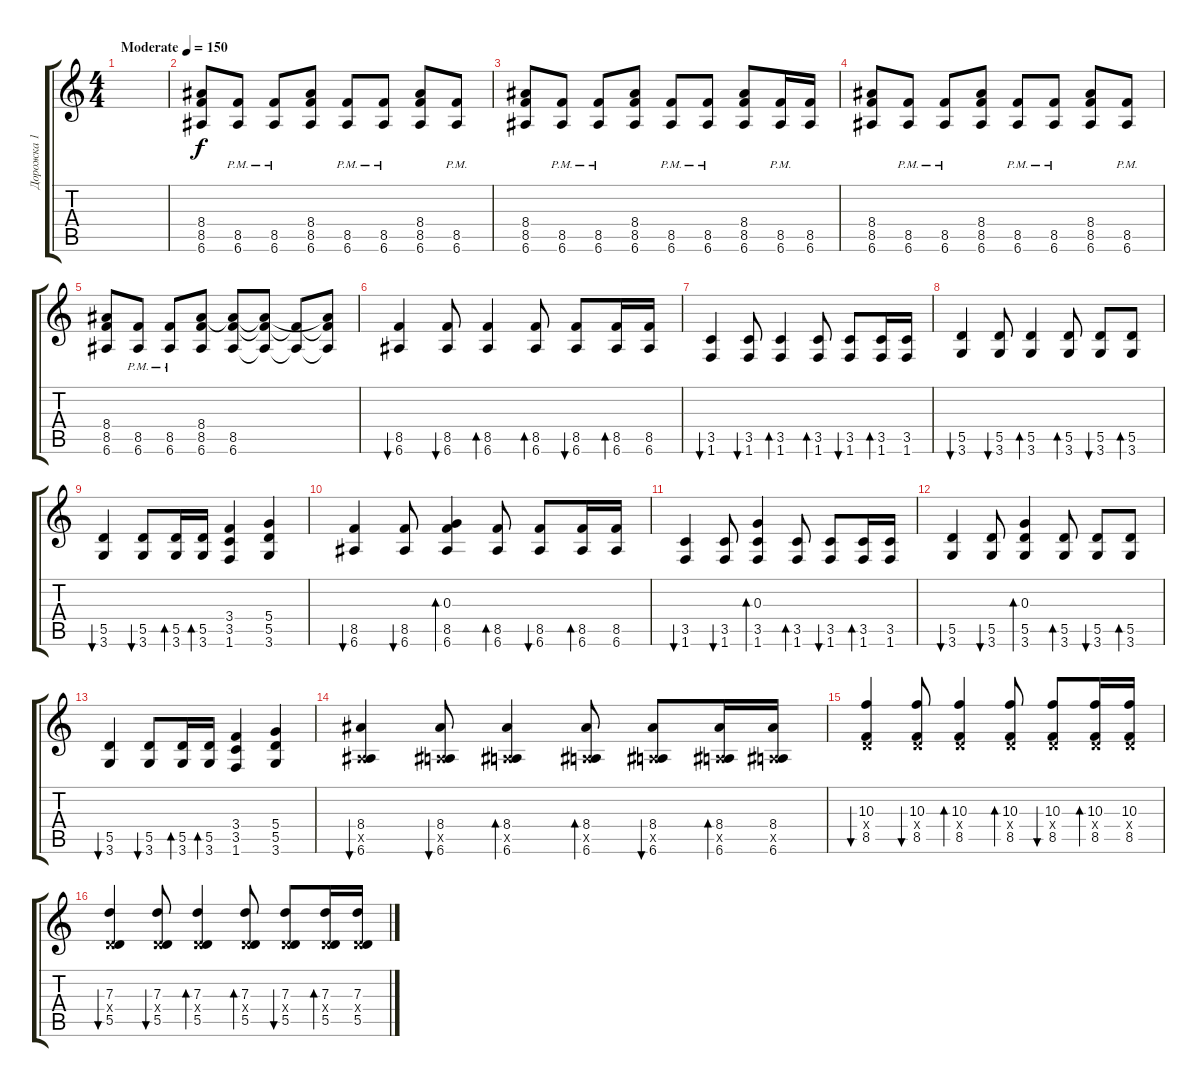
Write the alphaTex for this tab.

\track ("Дорожка 1" "Дорожка 1") {instrument overdrivenguitar}
\staff {score tabs}
\tuning (E4 B3 G3 D3 A2 E2) {hide}
\ts (4 4)
\tempo (150 "Moderate")
\clef g2
\ks c
|
(8.4 8.5 6.6).8 (8.5{pm} 6.6{pm}).8 (8.5{pm} 6.6{pm}).8 (8.4 8.5 6.6).8 (8.5{pm} 6.6{pm}).8 (8.5{pm} 6.6{pm}).8 (8.4 8.5 6.6).8 (8.5{pm} 6.6{pm}).8 |
(8.4 8.5 6.6).8 (8.5{pm} 6.6{pm}).8 (8.5{pm} 6.6{pm}).8 (8.4 8.5 6.6).8 (8.5{pm} 6.6{pm}).8 (8.5{pm} 6.6{pm}).8 (8.4 8.5 6.6).8 (8.5{pm} 6.6{pm}).16 (8.5 6.6).16 |
(8.4 8.5 6.6).8 (8.5{pm} 6.6{pm}).8 (8.5{pm} 6.6{pm}).8 (8.4 8.5 6.6).8 (8.5{pm} 6.6{pm}).8 (8.5{pm} 6.6{pm}).8 (8.4 8.5 6.6).8 (8.5{pm} 6.6{pm}).8 |
(8.4 8.5 6.6).8 (8.5{pm} 6.6{pm}).8 (8.5{pm} 6.6{pm}).8 (8.4 8.5 6.6).8 (8.4{t} 8.5 6.6).8 (8.4{t} 8.5{t} 6.6{t}).8 (8.5{t} 6.6{t}).8 (8.4{t} 8.5{t} 6.6{t}).8 |
(8.5 6.6).4{bu 60} (8.5 6.6).8{bu 60} (8.5 6.6).4{bd 60} (8.5 6.6).8{bd 60} (8.5 6.6).8{bu 60} (8.5 6.6).16{bd 60} (8.5 6.6).16 |
(3.5 1.6).4{bu 60} (3.5 1.6).8{bu 60} (3.5 1.6).4{bd 60} (3.5 1.6).8{bd 60} (3.5 1.6).8{bu 60} (3.5 1.6).16{bd 60} (3.5 1.6).16 |
(5.5 3.6).4{bu 60} (5.5 3.6).8{bu 60} (5.5 3.6).4{bd 60} (5.5 3.6).8{bd 60} (5.5 3.6).8{bu 60} (5.5 3.6).8{bd 60} |
(5.5 3.6).4{bu 60} (5.5 3.6).8{bu 60} (5.5 3.6).16{bd 60} (5.5 3.6).16{bd 60} (3.4 3.5 1.6).4 (5.4 5.5 3.6).4 |
(8.5 6.6).4{bu 60} (8.5 6.6).8{bu 60} (0.3 8.5 6.6).4{bd 60} (8.5 6.6).8{bd 60} (8.5 6.6).8{bu 60} (8.5 6.6).16{bd 60} (8.5 6.6).16 |
(3.5 1.6).4{bu 60} (3.5 1.6).8{bu 60} (0.3 3.5 1.6).4{bd 60} (3.5 1.6).8{bd 60} (3.5 1.6).8{bu 60} (3.5 1.6).16{bd 60} (3.5 1.6).16 |
(5.5 3.6).4{bu 60} (5.5 3.6).8{bu 60} (0.3 5.5 3.6).4{bd 60} (5.5 3.6).8{bd 60} (5.5 3.6).8{bu 60} (5.5 3.6).8{bd 60} |
(5.5 3.6).4{bu 60} (5.5 3.6).8{bu 60} (5.5 3.6).16{bd 60} (5.5 3.6).16{bd 60} (3.4 3.5 1.6).4 (5.4 5.5 3.6).4 |
(8.4 0.5{x} 6.6).4{bu 60} (8.4 0.5{x} 6.6).8{bu 60} (8.4 0.5{x} 6.6).4{bd 60} (8.4 0.5{x} 6.6).8{bd 60} (8.4 0.5{x} 6.6).8{bu 60} (8.4 0.5{x} 6.6).16{bd 60} (8.4 0.5{x} 6.6).16 |
(10.3 0.4{x} 8.5).4{bu 60} (10.3 0.4{x} 8.5).8{bu 60} (10.3 0.4{x} 8.5).4{bd 60} (10.3 0.4{x} 8.5).8{bd 60} (10.3 0.4{x} 8.5).8{bu 60} (10.3 0.4{x} 8.5).16{bd 60} (10.3 0.4{x} 8.5).16 |
(7.3 0.4{x} 5.5).4{bu 60} (7.3 0.4{x} 5.5).8{bu 60} (7.3 0.4{x} 5.5).4{bd 60} (7.3 0.4{x} 5.5).8{bd 60} (7.3 0.4{x} 5.5).8{bu 60} (7.3 0.4{x} 5.5).16{bd 60} (7.3 0.4{x} 5.5).16
